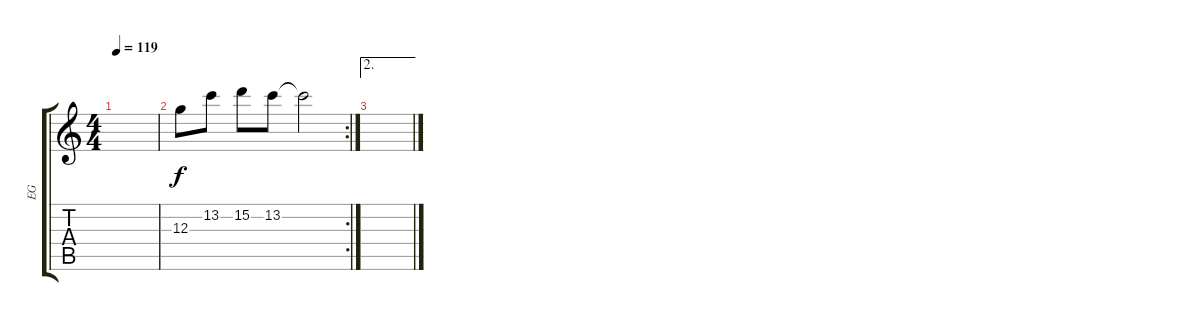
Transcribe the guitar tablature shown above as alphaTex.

\track ("EG" "EG") {instrument electricguitarclean}
\staff {score tabs}
\tuning (E4 B3 G3 D3 A2 E2) {hide}
\ts (4 4)
\tempo 119
\clef g2
\ks c
|
\rc 2
12.3.8 13.2.8 15.2.8 13.2.8 13.2{t}.2 |
\ae 2
